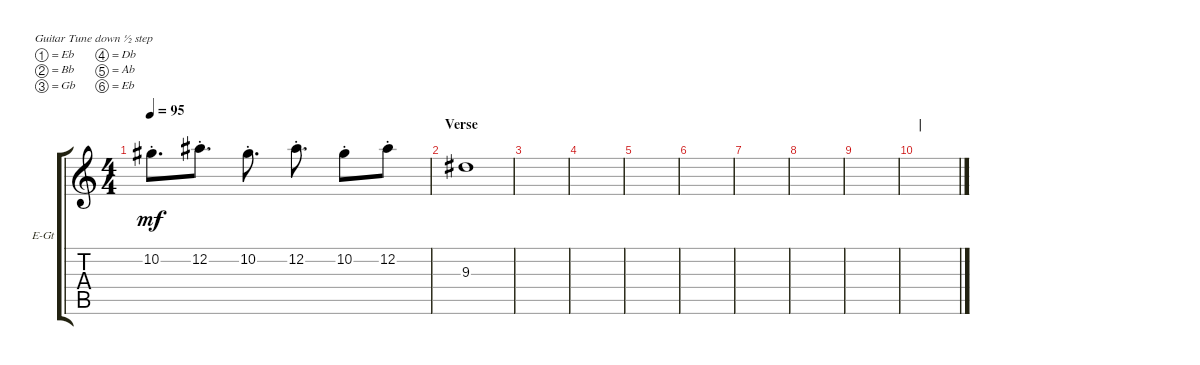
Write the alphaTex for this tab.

\defaultSystemsLayout 4
\bracketExtendMode groupsimilarinstruments
\firstSystemTrackNameOrientation horizontal
\otherSystemsTrackNameOrientation horizontal
\track ("Gitar 2" "E-Gt") {instrument electricguitarclean}
\staff {score tabs}
\tuning (Eb4 Bb3 Gb3 Db3 Ab2 Eb2)
\ts (4 4)
\tempo 95
\clef g2
\ks c
10.2{st}.8{d dy mf} 12.2{st}.8{d} 10.2{st}.8{d} 12.2{st}.8{d} 10.2{st}.8 12.2{st}.8 |
\section ("" "Verse")
9.3.1 |
|
|
|
|
|
|
|
\section ("" "|")
